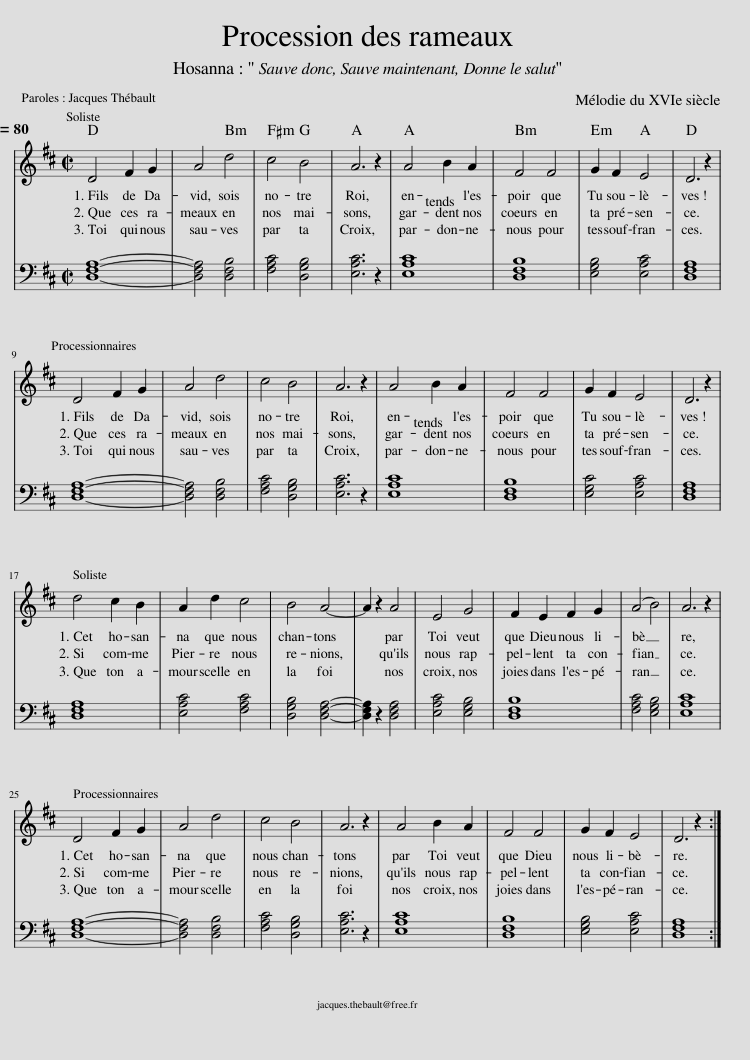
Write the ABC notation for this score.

X:1
%%score 1 2
L:1/8
Q:1/2=80
M:2/2
I:linebreak $
K:D
V:1 treble
V:2 bass
V:1
 D4 F2 G2 | A4 d4 | c4 B4 | A6 z2 | A4 B2 A2 | %5
 F4 F4 | G2 F2[Q:1/2=70] E4 |[Q:1/2=60] D6 z2 |$[Q:1/2=80] D4 F2 G2 | A4 d4 | %10
 c4 B4 | A6 z2 | A4 B2 A2 | F4 F4 | G2 F2[Q:1/2=70] E4 | %15
[Q:1/2=60] D6 z2 |$[Q:1/2=80] d4 c2 B2 | A2 d2 c4 | B4 A4- | A2 z2 A4 | %20
 E4 G4 | F2 E2 F2 G2 | (A4[Q:1/2=70] B4) |[Q:1/2=60] A6 z2 |$[Q:1/2=80] D4 F2 G2 | %25
 A4 d4 | c4 B4 | A6 z2 | A4 B2 A2 | F4 F4 | %30
 G2 F2[Q:1/2=70] E4 |[Q:1/2=50] D6 z2 :| %32
V:2
 [D,F,A,]8- | [D,F,A,]4 [D,F,B,]4 | [F,A,C]4 [D,G,B,]4 | [E,A,C]6 z2 | [E,A,C]8 | %5
 [D,F,B,]8 | [E,G,B,]4 [E,A,C]4 | [D,F,A,]8 |$ [D,F,A,]8- | [D,F,A,]4 [D,F,B,]4 | %10
 [F,A,C]4 [D,G,B,]4 | [E,A,C]6 z2 | [E,A,C]8 | [D,F,B,]8 | [E,G,C]4 [E,A,C]4 | %15
 [D,F,A,]8 |$ [D,F,A,]8 | [E,A,C]4 [F,A,C]4 | [D,G,B,]4 [D,F,A,]4- | [D,F,A,]2 z2 [D,F,A,]4 | %20
 [E,A,C]4 [E,G,B,]4 | [D,F,B,]8 | [F,A,C]4 [E,G,B,]4 | [E,A,C]8 |$ [D,F,A,]8- | %25
 [D,F,A,]4 [D,F,B,]4 | [F,A,C]4 [D,G,B,]4 | [E,A,C]6 z2 | [E,A,C]8 | [D,F,B,]8 | %30
 [E,G,B,]4 [E,A,C]4 | [D,F,A,]8 :| %32
